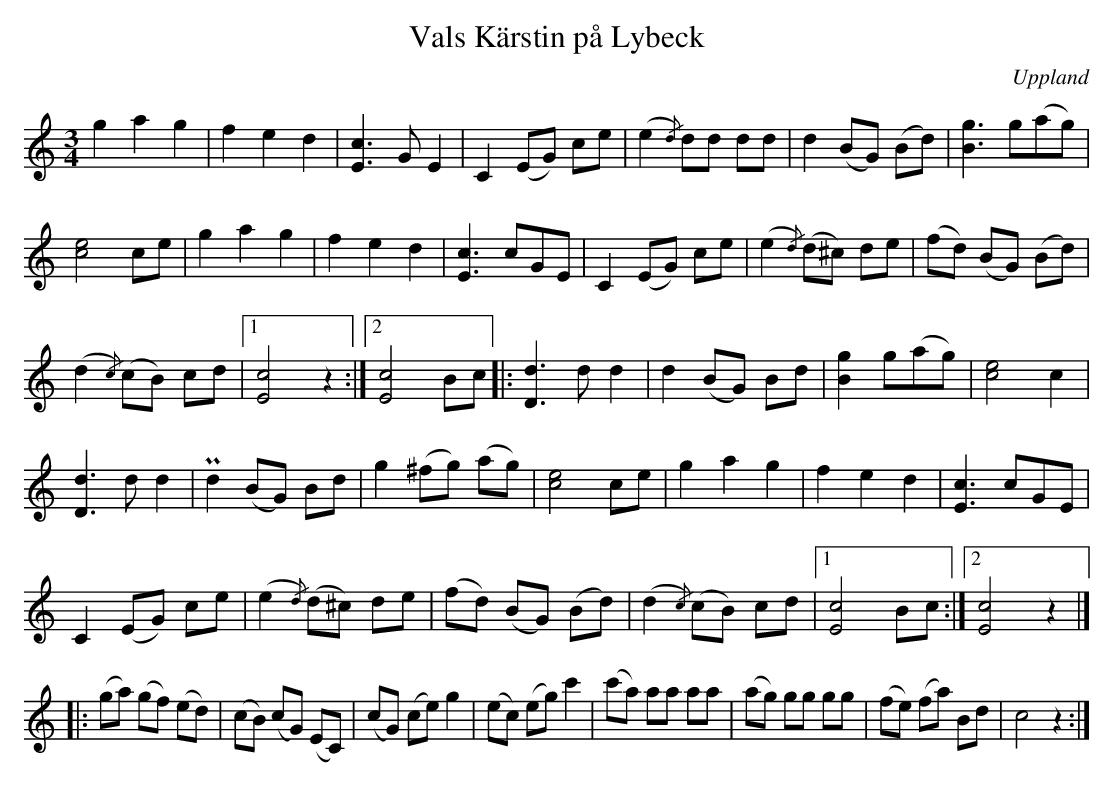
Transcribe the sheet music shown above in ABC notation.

X:1
T:Kärstin på Lybeck, Vals
M:3/4
L:1/8
O:Uppland
Q:170
K:C
g2a2g2 | f2e2d2 | [cE]3 GE2 | C2 (EG) ce | (e2{/d}) dd dd | d2 (BG) (Bd) | [gB]3 g(ag) |
[ec]4 ce | g2a2g2 | f2e2d2 | [cE]3 cGE | C2 (EG) ce | (e2{/d}) (d^c) de | (fd) (BG) (Bd) |
(d2{/c}) (cB) cd |1 [cE]4 z2 :|2 [cE]4 Bc |: [dD]3d d2 | d2 (BG) Bd | [gB]2 g(ag) | [ec]4 c2 |
[dD]3d d2 | Pd2 (BG) Bd | g2 (^fg) (ag) | [ec]4 ce | g2a2g2 | f2e2d2 | [cE]3 cGE |
C2 (EG) ce | (e2{/d}) (d^c) de | (fd) (BG) (Bd) | (d2{/c}) (cB) cd |1 [cE]4 Bc :|2 [cE]4 z2 |]
|: (ga) (gf) (ed) | (cB) (cG) (EC) | (cG) (ce) g2 | (ec) (eg) c'2 | (c'a) aa aa | (ag) gg gg | (fe) (fa) Bd | c4 z2 :|
